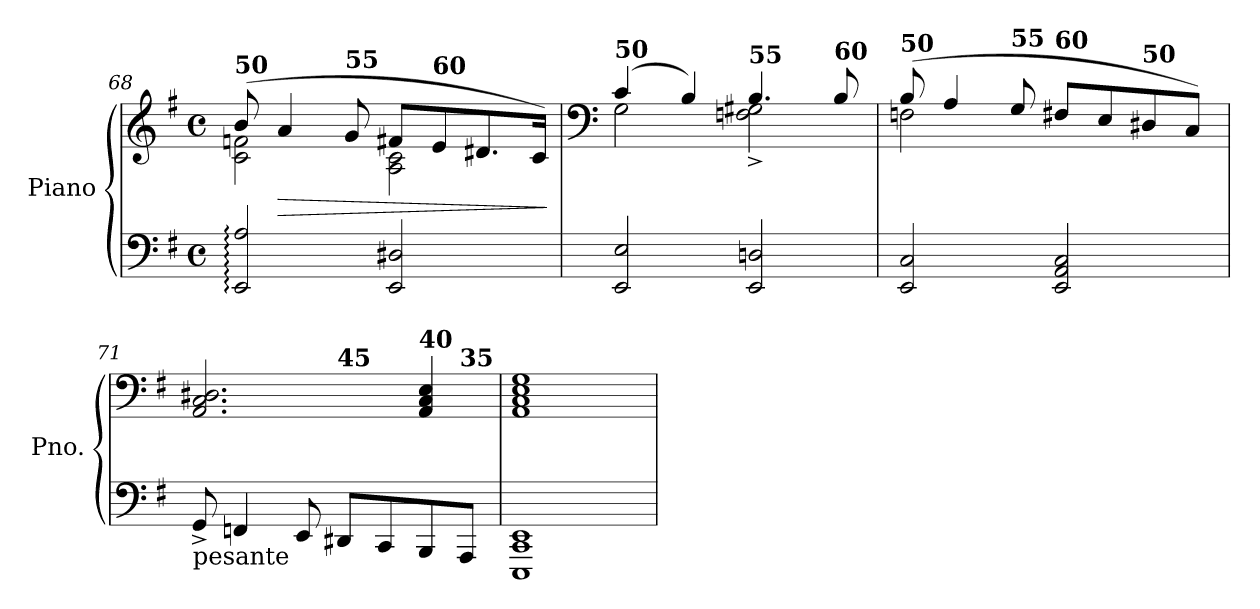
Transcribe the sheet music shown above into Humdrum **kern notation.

**kern	**kern	**dynam
*part1	*part1	*part1
*staff2	*staff1	*staff1/2
*I"Piano	*	*
*I'Pno.	*	*
*clefF4	*clefG2	*
*k[f#]	*k[f#]	*
*M4/4	*M4/4	*
*met(c)	*met(c)	*
=68	=68	=68
*	*^	*
!	!LO:TX:a:B:t=50	!	!
2EE/: 2A/:	(>8b/	2c\ 2fn\	.
!	!	!	!LO:HP:b
.	4a/	.	>
!	!LO:TX:a:B:t=55	!	!
.	8g/	.	.
2EE/ 2D#X/	8f#X/L	2A\ 2c\	.
!	!LO:TX:a:B:t=60	!	!
.	8e/	.	.
.	8.d#X/	.	.
.	16c/Jk)	.	.
*	*v	*v	*
.	.	]
=69	=69	=69
*	*clefF4	*
*	*^	*
!	!LO:TX:a:B:t=50	!	!
2EE/ 2E/	(>4c/	2G\	.
.	4B/)	.	.
!	!LO:TX:a:B:t=55	!	!
2EE/ 2Dn/	4.B/	2Fn\^ 2G#X\^	.
!	!LO:TX:a:B:t=60	!	!
.	8B/	.	.
=70	=70	=70	=70
!	!LO:TX:a:B:t=50	!	!
2EE/ 2C/	(>8B/	2Fn\	.
.	4A/	.	.
!	!LO:TX:a:B:t=55	!	!
.	8G/	.	.
!	!LO:TX:a:B:t=60	!	!
2EE/ 2AA/ 2C/	8F#X/L	2ryy	.
.	8E/	.	.
!	!LO:TX:a:B:t=50	!	!
.	8D#X/	.	.
.	8C/J)	.	.
*	*v	*v	*
!!LO:LB:g=z
=71	=71	=71
!LO:TX:b:t=pesante	!	!
*	*^	*
*	*	*^	*
8GG^/	2.AA/ 2.C/ 2.D#X/	2ryy	2..ryy	.
4FFn/	.	.	.	.
8EE/	.	.	.	.
!	!	!LO:TX:a:B:t=45	!	!
8DD#X/L	.	2ryy	.	.
8CC/	.	.	.	.
!	!LO:TX:a:B:t=40	!	!	!
8BBB/	4AA/ 4C/ 4E/	.	.	.
!	!	!	!LO:TX:a:B:t=35	!
8AAA/J	.	.	8ryy	.
=72	=72	=72	=72	=72
!	!LO:TX:a:B:t=60	!	!	!
*	*v	*v	*v	*
1EEE 1CC 1EE	1AA 1C 1E 1G	.
=	=	=
*-	*-	*-
